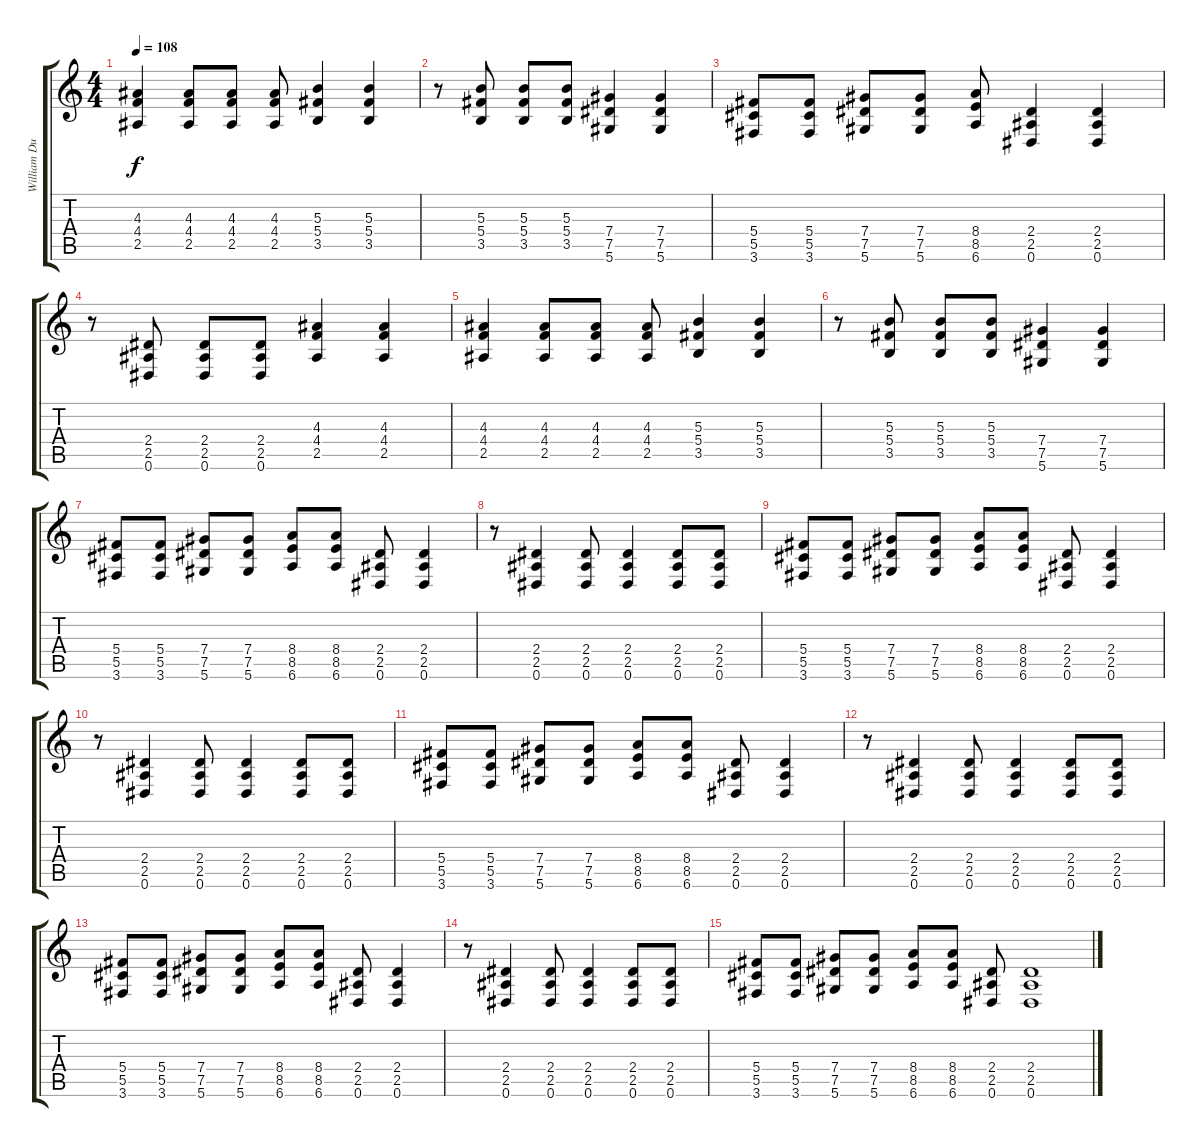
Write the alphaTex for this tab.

\track ("William DuVall" "William Du") {instrument distortionguitar}
\staff {score tabs}
\tuning (Eb4 Bb3 Gb3 Db3 Ab2 Eb2) {hide}
\ts (4 4)
\tempo 108
\clef g2
\ks c
(4.3 4.4 2.5).4{dy f} (4.3 4.4 2.5).8 (4.3 4.4 2.5).8 (4.3 4.4 2.5).8 (5.3 5.4 3.5).4 (5.3 5.4 3.5).4 |
r.8 (5.3 5.4 3.5).8 (5.3 5.4 3.5).8 (5.3 5.4 3.5).8 (7.4 7.5 5.6).4 (7.4 7.5 5.6).4 |
(5.4 5.5 3.6).8 (5.4 5.5 3.6).8 (7.4 7.5 5.6).8 (7.4 7.5 5.6).8 (8.4 8.5 6.6).8 (2.4 2.5 0.6).4 (2.4 2.5 0.6).4 |
r.8 (2.4 2.5 0.6).8 (2.4 2.5 0.6).8 (2.4 2.5 0.6).8 (4.3 4.4 2.5).4 (4.3 4.4 2.5).4 |
(4.3 4.4 2.5).4 (4.3 4.4 2.5).8 (4.3 4.4 2.5).8 (4.3 4.4 2.5).8 (5.3 5.4 3.5).4 (5.3 5.4 3.5).4 |
r.8 (5.3 5.4 3.5).8 (5.3 5.4 3.5).8 (5.3 5.4 3.5).8 (7.4 7.5 5.6).4 (7.4 7.5 5.6).4 |
(5.4 5.5 3.6).8 (5.4 5.5 3.6).8 (7.4 7.5 5.6).8 (7.4 7.5 5.6).8 (8.4 8.5 6.6).8 (8.4 8.5 6.6).8 (2.4 2.5 0.6).8 (2.4 2.5 0.6).4 |
r.8 (2.4 2.5 0.6).4 (2.4 2.5 0.6).8 (2.4 2.5 0.6).4 (2.4 2.5 0.6).8 (2.4 2.5 0.6).8 |
(5.4 5.5 3.6).8 (5.4 5.5 3.6).8 (7.4 7.5 5.6).8 (7.4 7.5 5.6).8 (8.4 8.5 6.6).8 (8.4 8.5 6.6).8 (2.4 2.5 0.6).8 (2.4 2.5 0.6).4 |
r.8 (2.4 2.5 0.6).4 (2.4 2.5 0.6).8 (2.4 2.5 0.6).4 (2.4 2.5 0.6).8 (2.4 2.5 0.6).8 |
(5.4 5.5 3.6).8 (5.4 5.5 3.6).8 (7.4 7.5 5.6).8 (7.4 7.5 5.6).8 (8.4 8.5 6.6).8 (8.4 8.5 6.6).8 (2.4 2.5 0.6).8 (2.4 2.5 0.6).4 |
r.8 (2.4 2.5 0.6).4 (2.4 2.5 0.6).8 (2.4 2.5 0.6).4 (2.4 2.5 0.6).8 (2.4 2.5 0.6).8 |
(5.4 5.5 3.6).8 (5.4 5.5 3.6).8 (7.4 7.5 5.6).8 (7.4 7.5 5.6).8 (8.4 8.5 6.6).8 (8.4 8.5 6.6).8 (2.4 2.5 0.6).8 (2.4 2.5 0.6).4 |
r.8 (2.4 2.5 0.6).4 (2.4 2.5 0.6).8 (2.4 2.5 0.6).4 (2.4 2.5 0.6).8 (2.4 2.5 0.6).8 |
(5.4 5.5 3.6).8 (5.4 5.5 3.6).8 (7.4 7.5 5.6).8 (7.4 7.5 5.6).8 (8.4 8.5 6.6).8 (8.4 8.5 6.6).8 (2.4 2.5 0.6).8 (2.4 2.5 0.6).1
